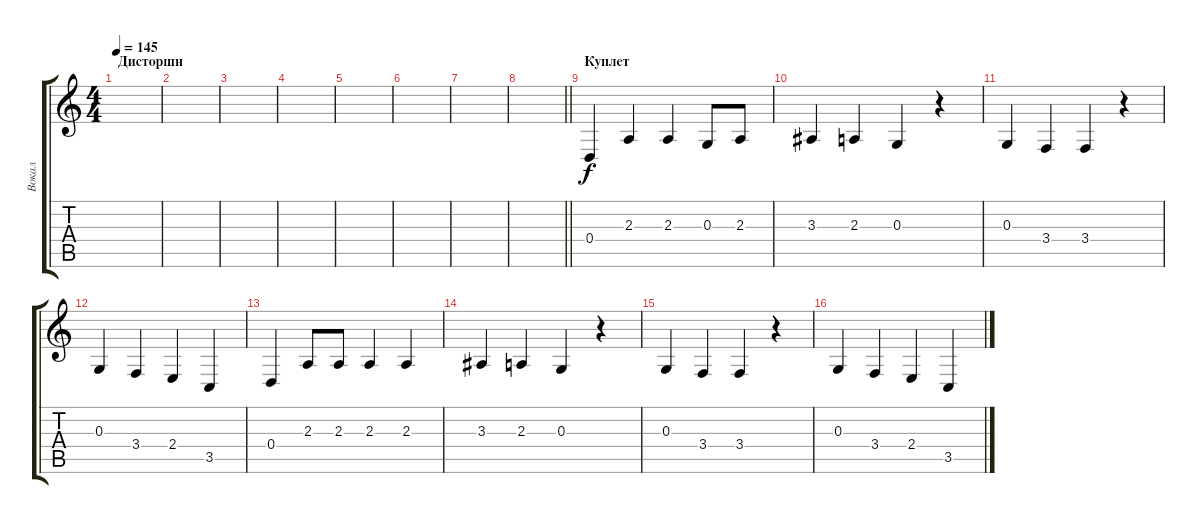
\track ("Вокал" "Вокал") {instrument baritonesax}
\staff {score tabs}
\tuning (E4 B3 G3 D3 A2 E2) {hide}
\ts (4 4)
\section ("" "Дисторшн")
\tempo 145
\clef g2
\ks c
|
|
|
|
|
|
|
\barLineRight lightlight
|
\section ("" "Куплет")
0.4.4 2.3.4 2.3.4 0.3.8 2.3.8 |
3.3.4 2.3.4 0.3.4 r.4 |
0.3.4 3.4.4 3.4.4 r.4 |
0.3.4 3.4.4 2.4.4 3.5.4 |
0.4.4 2.3.8 2.3.8 2.3.4 2.3.4 |
3.3.4 2.3.4 0.3.4 r.4 |
0.3.4 3.4.4 3.4.4 r.4 |
0.3.4 3.4.4 2.4.4 3.5.4
